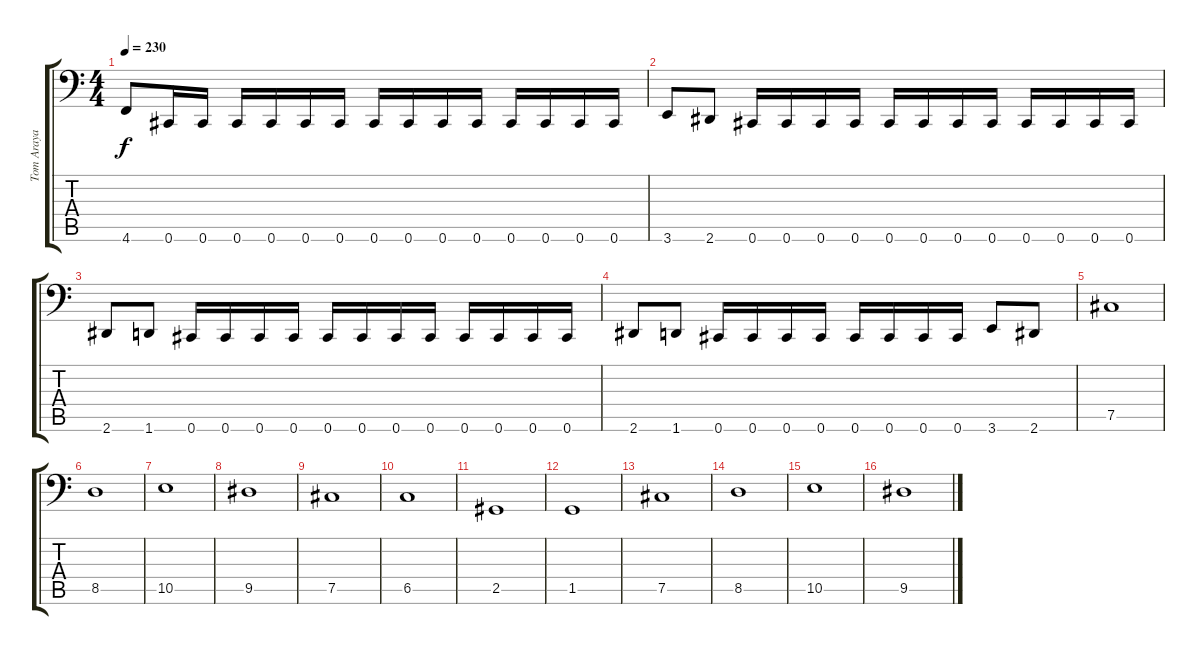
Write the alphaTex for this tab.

\track ("Tom Araya" "Tom Araya") {instrument electricbasspick}
\staff {score tabs}
\tuning (Db3 Ab2 E2 B1 Gb1 Db1) {hide}
\ts (4 4)
\tempo 230
\clef f4
\ks c
4.6.8{dy f} 0.6.16 0.6.16 0.6.16 0.6.16 0.6.16 0.6.16 0.6.16 0.6.16 0.6.16 0.6.16 0.6.16 0.6.16 0.6.16 0.6.16 |
3.6.8 2.6.8 0.6.16 0.6.16 0.6.16 0.6.16 0.6.16 0.6.16 0.6.16 0.6.16 0.6.16 0.6.16 0.6.16 0.6.16 |
2.6.8 1.6.8 0.6.16 0.6.16 0.6.16 0.6.16 0.6.16 0.6.16 0.6.16 0.6.16 0.6.16 0.6.16 0.6.16 0.6.16 |
2.6.8 1.6.8 0.6.16 0.6.16 0.6.16 0.6.16 0.6.16 0.6.16 0.6.16 0.6.16 3.6.8 2.6.8 |
7.5.1 |
8.5.1 |
10.5.1 |
9.5.1 |
7.5.1 |
6.5.1 |
2.5.1 |
1.5.1 |
7.5.1 |
8.5.1 |
10.5.1 |
9.5.1
